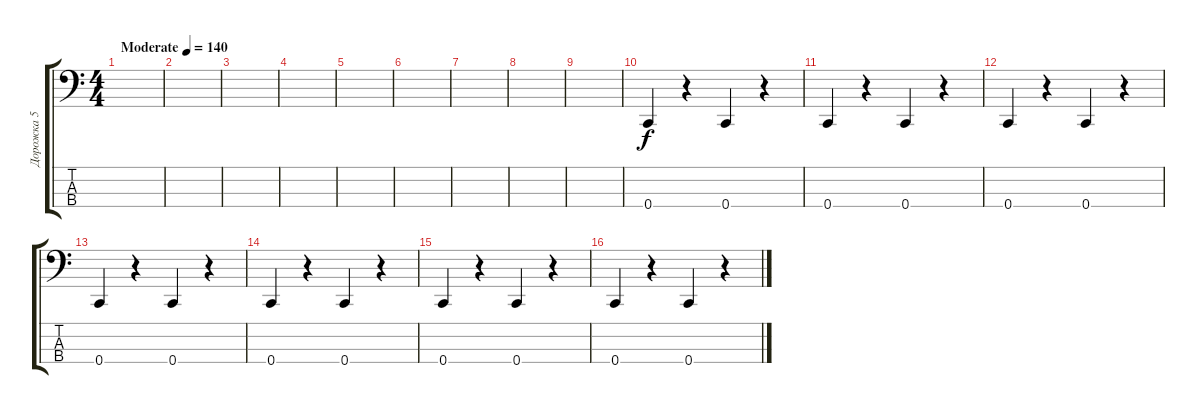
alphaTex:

\track ("Дорожка 5" "Дорожка 5") {instrument slapbass1}
\staff {score tabs}
\tuning (Eb2 Bb1 F1 C1) {hide}
\ts (4 4)
\tempo (140 "Moderate")
\clef f4
\ks c
|
|
|
|
|
|
|
|
|
0.4.4 r.4 0.4.4 r.4 |
0.4.4 r.4 0.4.4 r.4 |
0.4.4 r.4 0.4.4 r.4 |
0.4.4 r.4 0.4.4 r.4 |
0.4.4 r.4 0.4.4 r.4 |
0.4.4 r.4 0.4.4 r.4 |
0.4.4 r.4 0.4.4 r.4
